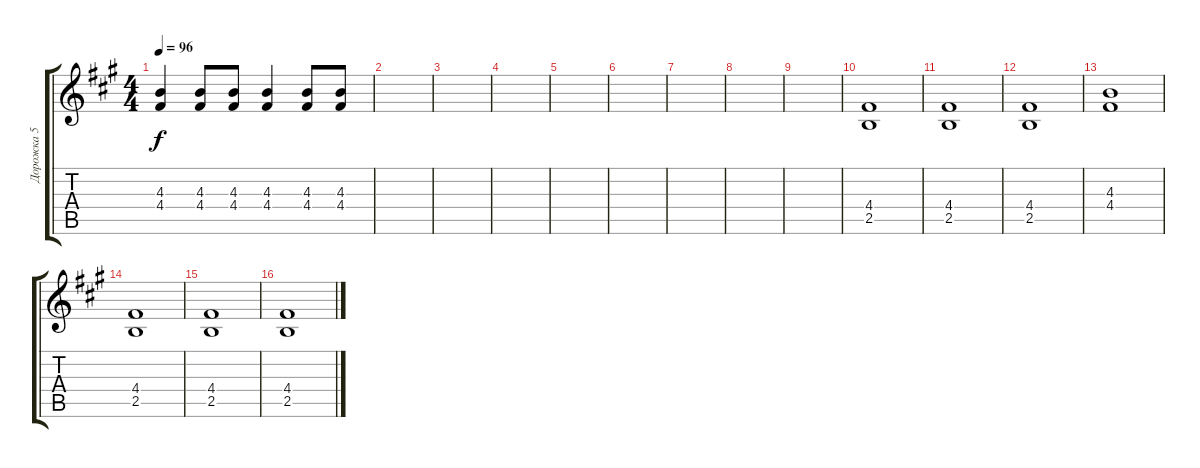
\track ("Дорожка 5" "Дорожка 5") {solo instrument distortionguitar}
\staff {score tabs}
\tuning (E4 B3 G3 D3 A2 E2) {hide}
\ts (4 4)
\tempo 96
\clef g2
\ks f#minor
(4.3 4.4).4{dy f} (4.3 4.4).8 (4.3 4.4).8 (4.3 4.4).4 (4.3 4.4).8 (4.3 4.4).8 |
|
|
|
|
|
|
|
|
(4.4 2.5).1 |
(4.4 2.5).1 |
(4.4 2.5).1 |
(4.3 4.4).1 |
(4.4 2.5).1 |
(4.4 2.5).1 |
(4.4 2.5).1
